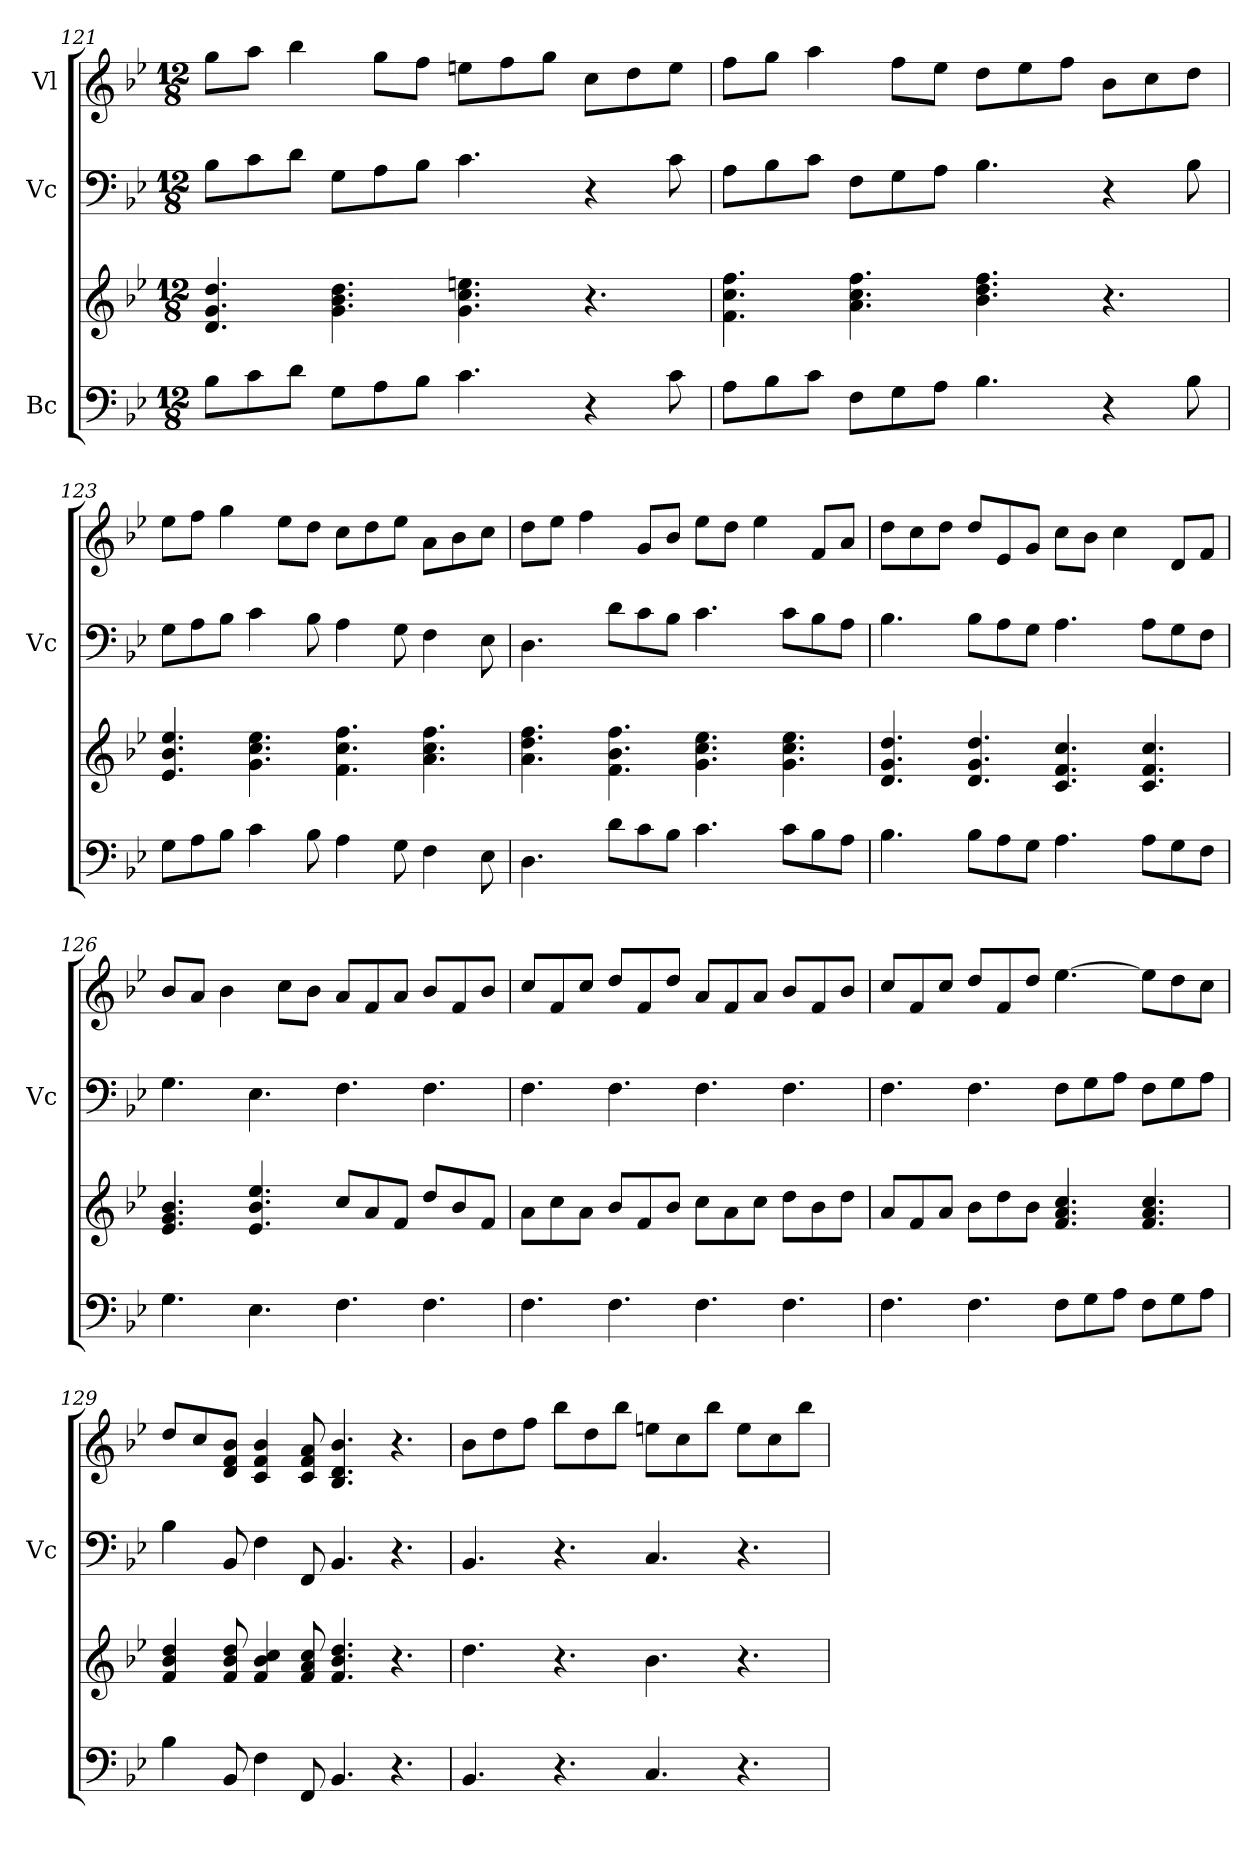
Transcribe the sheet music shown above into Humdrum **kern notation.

**kern	**kern	**kern	**kern
*part3	*part3	*part2	*part1
*staff4	*staff3	*staff2	*staff1
*I"Bc	*	*I"Vc	*I"Vl
*	*	*I'Vc	*
*clefF4	*clefG2	*clefF4	*clefG2
*k[b-e-]	*k[b-e-]	*k[b-e-]	*k[b-e-]
*M12/8	*M12/8	*M12/8	*M12/8
=121	=121	=121	=121
8B-\L	4.d/ 4.g/ 4.dd/	8B-\L	8gg\L
8c\	.	8c\	8aa\J
8d\J	.	8d\J	4bb-\
8G\L	4.g\ 4.b-\ 4.dd\	8G\L	.
8A\	.	8A\	8gg\L
8B-\J	.	8B-\J	8ff\J
4.c\	4.g\ 4.cc\ 4.een\	4.c\	8een\L
.	.	.	8ff\
.	.	.	8gg\J
4r	4.r	4r	8cc\L
.	.	.	8dd\
8c\	.	8c\	8ee\J
!!LO:PB:g=z
=122	=122	=122	=122
8A\L	4.f\ 4.cc\ 4.ff\	8A\L	8ff\L
8B-\	.	8B-\	8gg\J
8c\J	.	8c\J	4aa\
8F\L	4.a\ 4.cc\ 4.ff\	8F\L	.
8G\	.	8G\	8ff\L
8A\J	.	8A\J	8ee-\J
4.B-\	4.b-\ 4.dd\ 4.ff\	4.B-\	8dd\L
.	.	.	8ee-\
.	.	.	8ff\J
4r	4.r	4r	8b-\L
.	.	.	8cc\
8B-\	.	8B-\	8dd\J
=123	=123	=123	=123
8G\L	4.e-/ 4.b-/ 4.ee-/	8G\L	8ee-\L
8A\	.	8A\	8ff\J
8B-\J	.	8B-\J	4gg\
4c\	4.g\ 4.cc\ 4.ee-\	4c\	.
.	.	.	8ee-\L
8B-\	.	8B-\	8dd\J
4A\	4.f\ 4.cc\ 4.ff\	4A\	8cc\L
.	.	.	8dd\
8G\	.	8G\	8ee-\J
4F\	4.a\ 4.cc\ 4.ff\	4F\	8a\L
.	.	.	8b-\
8E-\	.	8E-\	8cc\J
=124	=124	=124	=124
4.D\	4.a\ 4.dd\ 4.ff\	4.D\	8dd\L
.	.	.	8ee-\J
.	.	.	4ff\
8d\L	4.f\ 4.b-\ 4.ff\	8d\L	.
8c\	.	8c\	8g/L
8B-\J	.	8B-\J	8b-/J
4.c\	4.g\ 4.cc\ 4.ee-\	4.c\	8ee-\L
.	.	.	8dd\J
.	.	.	4ee-\
8c\L	4.g\ 4.cc\ 4.ee-\	8c\L	.
8B-\	.	8B-\	8f/L
8A\J	.	8A\J	8a/J
=125	=125	=125	=125
4.B-\	4.d/ 4.g/ 4.dd/	4.B-\	8dd\L
.	.	.	8cc\
.	.	.	8dd\J
8B-\L	4.d/ 4.g/ 4.dd/	8B-\L	8dd/L
8A\	.	8A\	8e-/
8G\J	.	8G\J	8g/J
4.A\	4.c/ 4.f/ 4.cc/	4.A\	8cc\L
.	.	.	8b-\J
.	.	.	4cc\
8A\L	4.c/ 4.f/ 4.cc/	8A\L	.
8G\	.	8G\	8d/L
8F\J	.	8F\J	8f/J
!!LO:LB:g=z
=126	=126	=126	=126
4.G\	4.e-/ 4.g/ 4.b-/	4.G\	8b-/L
.	.	.	8a/J
.	.	.	4b-\
4.E-\	4.e-/ 4.b-/ 4.ee-/	4.E-\	.
.	.	.	8cc\L
.	.	.	8b-\J
4.F\	8cc/L	4.F\	8a/L
.	8a/	.	8f/
.	8f/J	.	8a/J
4.F\	8dd/L	4.F\	8b-/L
.	8b-/	.	8f/
.	8f/J	.	8b-/J
=127	=127	=127	=127
4.F\	8a\L	4.F\	8cc/L
.	8cc\	.	8f/
.	8a\J	.	8cc/J
4.F\	8b-/L	4.F\	8dd/L
.	8f/	.	8f/
.	8b-/J	.	8dd/J
4.F\	8cc\L	4.F\	8a/L
.	8a\	.	8f/
.	8cc\J	.	8a/J
4.F\	8dd\L	4.F\	8b-/L
.	8b-\	.	8f/
.	8dd\J	.	8b-/J
=128	=128	=128	=128
4.F\	8a/L	4.F\	8cc/L
.	8f/	.	8f/
.	8a/J	.	8cc/J
4.F\	8b-\L	4.F\	8dd/L
.	8dd\	.	8f/
.	8b-\J	.	8dd/J
8F\L	4.f/ 4.a/ 4.cc/	8F\L	[4.ee-\
8G\	.	8G\	.
8A\J	.	8A\J	.
8F\L	4.f/ 4.a/ 4.cc/	8F\L	8ee-\L]
8G\	.	8G\	8dd\
8A\J	.	8A\J	8cc\J
=129	=129	=129	=129
4B-\	4f/ 4b-/ 4dd/	4B-\	8dd/L
.	.	.	8cc/
8BB-/	8f/ 8b-/ 8dd/	8BB-/	8d/ 8f/ 8b-/J
4F\	4f/ 4b-/ 4cc/	4F\	4c/ 4f/ 4b-/
8FF/	8f/ 8a/ 8cc/	8FF/	8c/ 8f/ 8a/
4.BB-/	4.f/ 4.b-/ 4.dd/	4.BB-/	4.B-/ 4.d/ 4.b-/
4.r	4.r	4.r	4.r
!!LO:LB:g=z
=130	=130	=130	=130
4.BB-/	4.dd\	4.BB-/	8b-\L
.	.	.	8dd\
.	.	.	8ff\J
4.r	4.r	4.r	8bb-\L
.	.	.	8dd\
.	.	.	8bb-\J
4.C/	4.b-\	4.C/	8een\L
.	.	.	8cc\
.	.	.	8bb-\J
4.r	4.r	4.r	8ee\L
.	.	.	8cc\
.	.	.	8bb-\J
=	=	=	=
*-	*-	*-	*-
